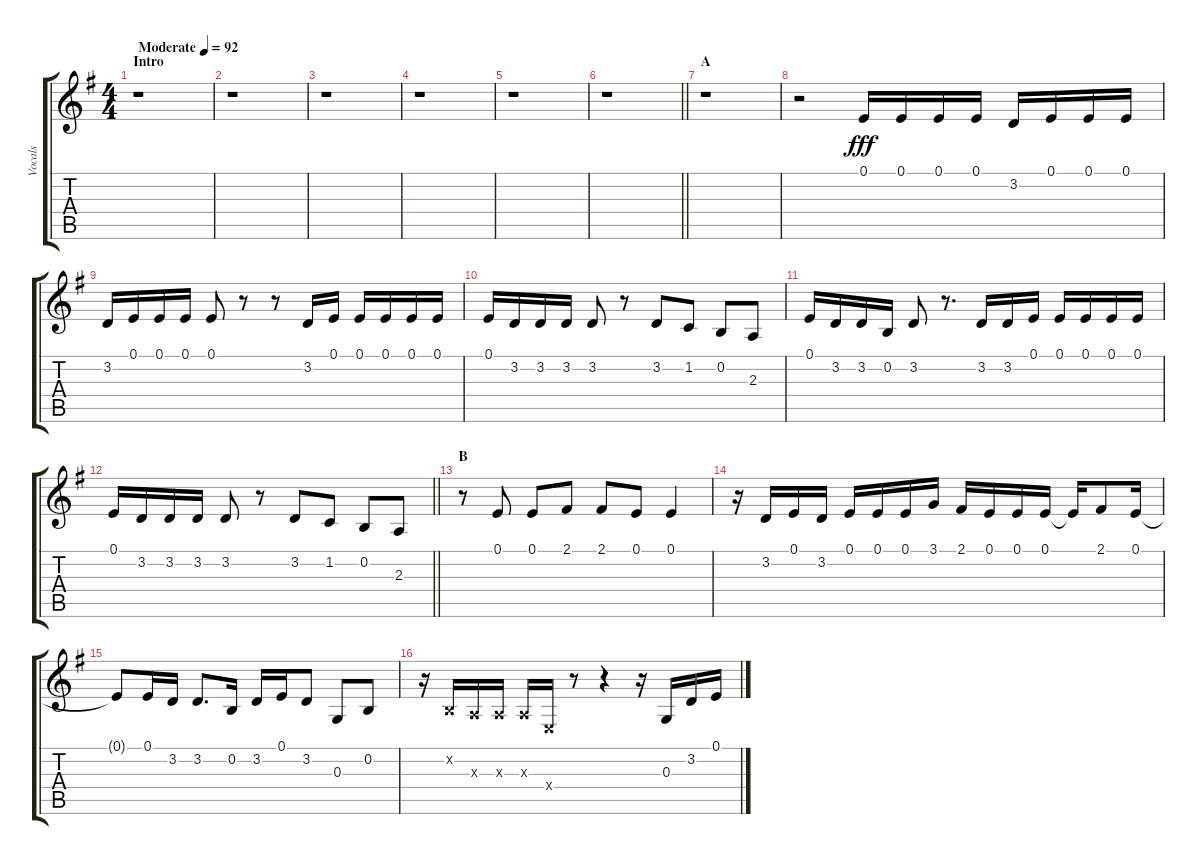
\track ("Vocals" "Vocals") {instrument voiceoohs}
\staff {score tabs}
\tuning (E4 B3 G3 D3 A2 E2) {hide}
\ts (4 4)
\section ("" "Intro")
\tempo (92 "Moderate")
\clef g2
\ks eminor
r.1{dy fff instrument voiceoohs} |
r.1 |
r.1 |
r.1 |
r.1 |
\barLineRight lightlight
r.1 |
\section ("" "A")
r.1 |
r.2 0.1.16 0.1.16 0.1.16 0.1.16 3.2.16 0.1.16 0.1.16 0.1.16 |
3.2.16 0.1.16 0.1.16 0.1.16 0.1.8 r.8 r.8 3.2.16 0.1.16 0.1.16 0.1.16 0.1.16 0.1.16 |
0.1.16 3.2.16 3.2.16 3.2.16 3.2.8 r.8 3.2.8 1.2.8 0.2.8 2.3.8 |
0.1.16 3.2.16 3.2.16 0.2.16 3.2.8 r.8{d} 3.2.16 3.2.16 0.1.16 0.1.16 0.1.16 0.1.16 0.1.16 |
\barLineRight lightlight
0.1.16 3.2.16 3.2.16 3.2.16 3.2.8 r.8 3.2.8 1.2.8 0.2.8 2.3.8 |
\section ("" "B")
r.8 0.1.8 0.1.8 2.1.8 2.1.8 0.1.8 0.1.4 |
r.16 3.2.16 0.1.16 3.2.16 0.1.16 0.1.16 0.1.16 3.1.16 2.1.16 0.1.16 0.1.16 0.1.16 0.1{t}.16 2.1.8 0.1.16 |
0.1{t}.8 0.1.16 3.2.16 3.2.8{d} 0.2.16 3.2.16 0.1.16 3.2.8 0.3.8 0.2.8 |
r.16 0.2{x}.16 2.3{x}.16 2.3{x}.16 2.3{x}.16 2.4{x}.16 r.8 r.4 r.16 0.3.16 3.2.16 0.1.16
